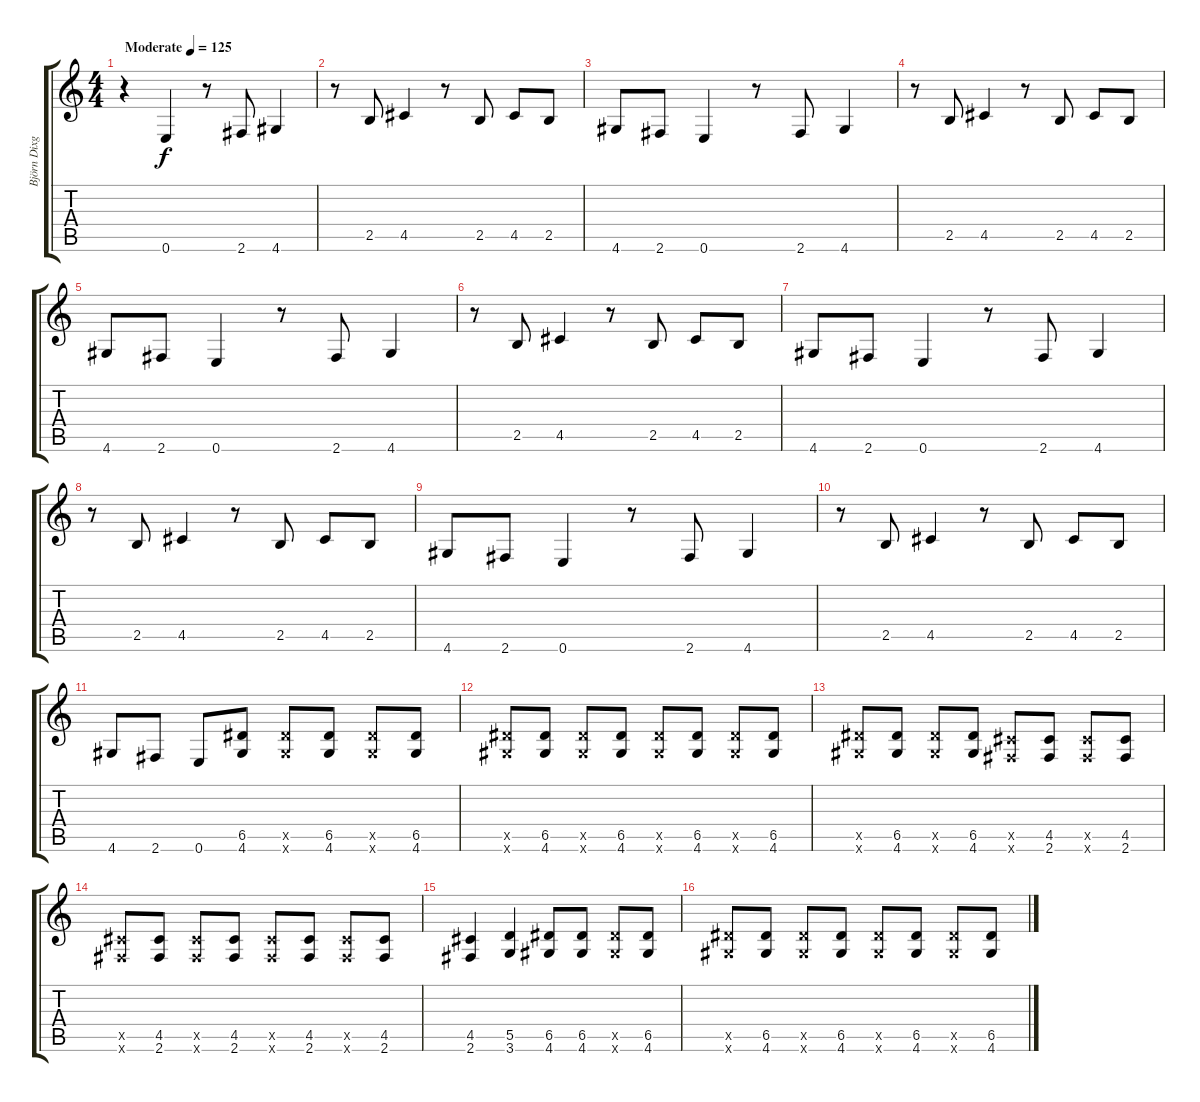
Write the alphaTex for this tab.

\track ("Björn Dixgård" "Björn Dixg") {instrument overdrivenguitar}
\staff {score tabs}
\tuning (E4 B3 G3 D3 A2 E2) {hide}
\ts (4 4)
\tempo (125 "Moderate")
\clef g2
\ks c
r.4{dy f instrument overdrivenguitar} 0.6.4 r.8 2.6.8 4.6.4 |
r.8 2.5.8 4.5.4 r.8 2.5.8 4.5.8 2.5.8 |
4.6.8 2.6.8 0.6.4 r.8 2.6.8 4.6.4 |
r.8 2.5.8 4.5.4 r.8 2.5.8 4.5.8 2.5.8 |
4.6.8 2.6.8 0.6.4 r.8 2.6.8 4.6.4 |
r.8 2.5.8 4.5.4 r.8 2.5.8 4.5.8 2.5.8 |
4.6.8 2.6.8 0.6.4 r.8 2.6.8 4.6.4 |
r.8 2.5.8 4.5.4 r.8 2.5.8 4.5.8 2.5.8 |
4.6.8 2.6.8 0.6.4 r.8 2.6.8 4.6.4 |
r.8 2.5.8 4.5.4 r.8 2.5.8 4.5.8 2.5.8 |
4.6.8 2.6.8 0.6.8 (6.5 4.6).8 (6.5{x} 4.6{x}).8 (6.5 4.6).8 (6.5{x} 4.6{x}).8 (6.5 4.6).8 |
(6.5{x} 4.6{x}).8 (6.5 4.6).8 (6.5{x} 4.6{x}).8 (6.5 4.6).8 (6.5{x} 4.6{x}).8 (6.5 4.6).8 (6.5{x} 4.6{x}).8 (6.5 4.6).8 |
(6.5{x} 4.6{x}).8 (6.5 4.6).8 (6.5{x} 4.6{x}).8 (6.5 4.6).8 (4.5{x} 2.6{x}).8 (4.5 2.6).8 (4.5{x} 2.6{x}).8 (4.5 2.6).8 |
(4.5{x} 2.6{x}).8 (4.5 2.6).8 (4.5{x} 2.6{x}).8 (4.5 2.6).8 (4.5{x} 2.6{x}).8 (4.5 2.6).8 (4.5{x} 2.6{x}).8 (4.5 2.6).8 |
(4.5 2.6).4 (5.5 3.6).4 (6.5 4.6).8 (6.5 4.6).8 (6.5{x} 4.6{x}).8 (6.5 4.6).8 |
(6.5{x} 4.6{x}).8 (6.5 4.6).8 (6.5{x} 4.6{x}).8 (6.5 4.6).8 (6.5{x} 4.6{x}).8 (6.5 4.6).8 (6.5{x} 4.6{x}).8 (6.5 4.6).8
